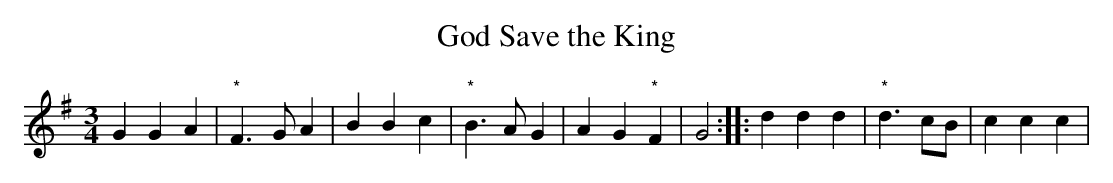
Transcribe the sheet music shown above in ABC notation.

X:1
T:God Save the King
M:3/4
L:1/8
K:G Major
G2G2A2|"*"F3GA2|B2B2c2|"*"B3AG2|A2G2"*"F2|G4:||:d2d2d2|"*"d3cB|c2c2c2|"*
"c3BA|B2cBAG|B3cd2|((3edc)"*"B2A2|G6||
